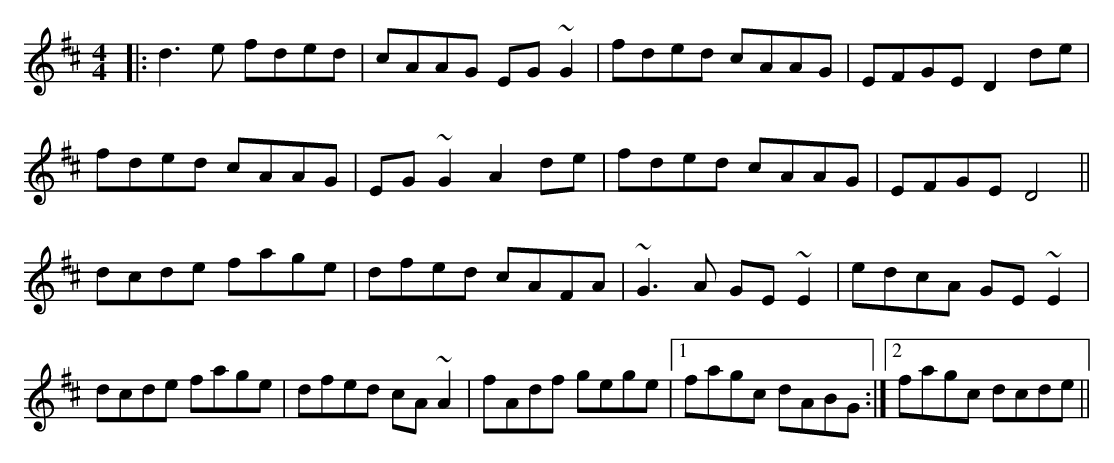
X:1
M:4/4
K:D
|:d3e fded|cAAG EG~G2|fded cAAG|EFGE D2de|
fded cAAG|EG~G2 A2de|fded cAAG|EFGE D4||
dcde fage|dfed cAFA|~G3A GE~E2|edcA GE~E2|
dcde fage|dfed cA~A2|fAdf gege|1 fagc dABG:|2 fagc dcde||
